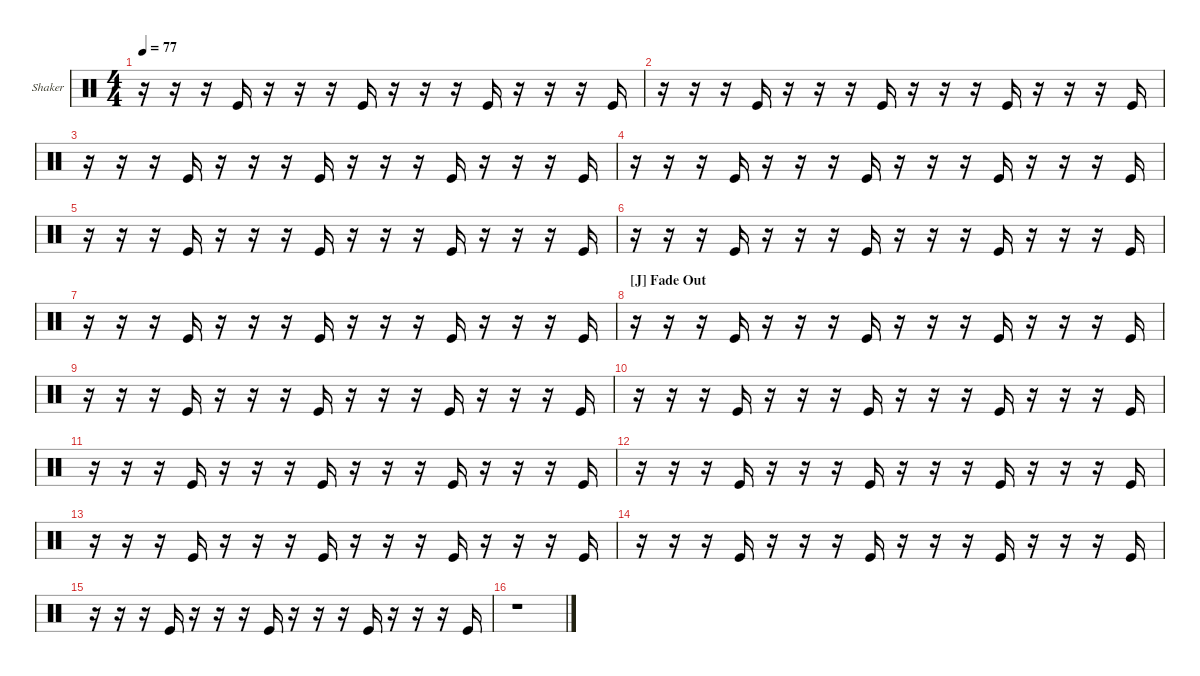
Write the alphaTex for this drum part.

\hideDynamics
\bracketExtendMode groupsimilarinstruments
\firstSystemTrackNameOrientation horizontal
\otherSystemsTrackNameOrientation horizontal
\track ("Shaker" "Shaker") {multiBarRest instrument percussion}
\staff {score}
\articulation defaults
\ts (4 4)
\tempo 77
\clef neutral
\ks c
r.16{dy mp} r.16 r.16 "Kick (hit)".16 r.16 r.16 r.16 "Kick (hit)".16 r.16 r.16 r.16 "Kick (hit)".16 r.16 r.16 r.16 "Kick (hit)".16 |
r.16 r.16 r.16 "Kick (hit)".16 r.16 r.16 r.16 "Kick (hit)".16 r.16 r.16 r.16 "Kick (hit)".16 r.16 r.16 r.16 "Kick (hit)".16 |
r.16 r.16 r.16 "Kick (hit)".16 r.16 r.16 r.16 "Kick (hit)".16 r.16 r.16 r.16 "Kick (hit)".16 r.16 r.16 r.16 "Kick (hit)".16 |
r.16 r.16 r.16 "Kick (hit)".16 r.16 r.16 r.16 "Kick (hit)".16 r.16 r.16 r.16 "Kick (hit)".16 r.16 r.16 r.16 "Kick (hit)".16 |
r.16 r.16 r.16 "Kick (hit)".16 r.16 r.16 r.16 "Kick (hit)".16 r.16 r.16 r.16 "Kick (hit)".16 r.16 r.16 r.16 "Kick (hit)".16 |
r.16 r.16 r.16 "Kick (hit)".16 r.16 r.16 r.16 "Kick (hit)".16 r.16 r.16 r.16 "Kick (hit)".16 r.16 r.16 r.16 "Kick (hit)".16 |
r.16 r.16 r.16 "Kick (hit)".16 r.16 r.16 r.16 "Kick (hit)".16 r.16 r.16 r.16 "Kick (hit)".16 r.16 r.16 r.16 "Kick (hit)".16 |
\section ("J" "Fade Out")
r.16 r.16 r.16 "Kick (hit)".16 r.16 r.16 r.16 "Kick (hit)".16 r.16 r.16 r.16 "Kick (hit)".16 r.16 r.16 r.16 "Kick (hit)".16 |
r.16 r.16 r.16 "Kick (hit)".16 r.16 r.16 r.16 "Kick (hit)".16 r.16 r.16 r.16 "Kick (hit)".16 r.16 r.16 r.16 "Kick (hit)".16 |
r.16 r.16 r.16 "Kick (hit)".16 r.16 r.16 r.16 "Kick (hit)".16 r.16 r.16 r.16 "Kick (hit)".16 r.16 r.16 r.16 "Kick (hit)".16 |
r.16 r.16 r.16 "Kick (hit)".16 r.16 r.16 r.16 "Kick (hit)".16 r.16 r.16 r.16 "Kick (hit)".16 r.16 r.16 r.16 "Kick (hit)".16 |
r.16 r.16 r.16 "Kick (hit)".16 r.16 r.16 r.16 "Kick (hit)".16 r.16 r.16 r.16 "Kick (hit)".16 r.16 r.16 r.16 "Kick (hit)".16 |
r.16 r.16 r.16 "Kick (hit)".16 r.16 r.16 r.16 "Kick (hit)".16 r.16 r.16 r.16 "Kick (hit)".16 r.16 r.16 r.16 "Kick (hit)".16 |
r.16 r.16 r.16 "Kick (hit)".16 r.16 r.16 r.16 "Kick (hit)".16 r.16 r.16 r.16 "Kick (hit)".16 r.16 r.16 r.16 "Kick (hit)".16 |
r.16 r.16 r.16 "Kick (hit)".16 r.16 r.16 r.16 "Kick (hit)".16 r.16 r.16 r.16 "Kick (hit)".16 r.16 r.16 r.16 "Kick (hit)".16 |
r.1
